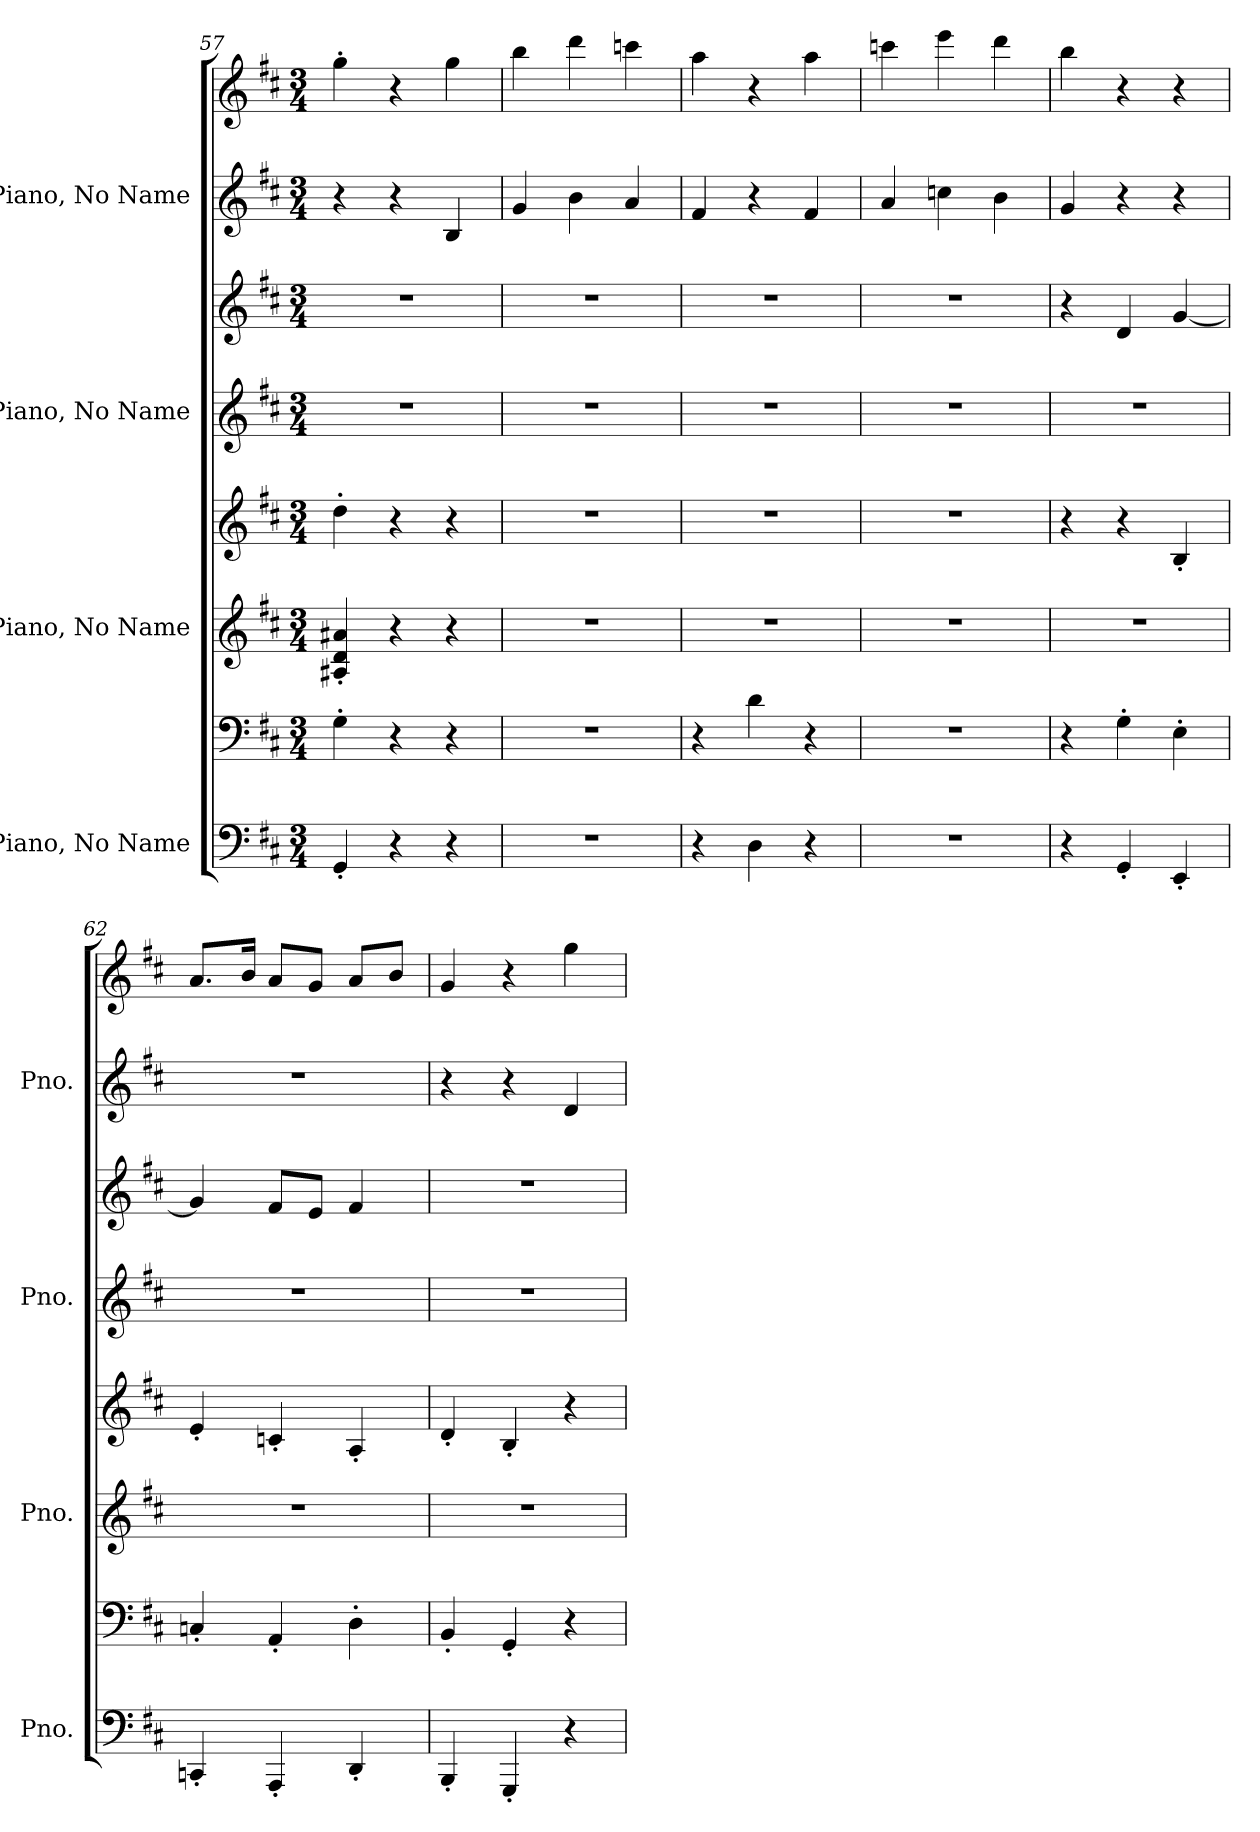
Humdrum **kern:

**kern	**kern	**kern	**kern	**kern	**kern	**kern	**kern
*part4	*part4	*part3	*part3	*part2	*part2	*part1	*part1
*staff8	*staff7	*staff6	*staff5	*staff4	*staff3	*staff2	*staff1
*I"Piano, No Name	*	*I"Piano, No Name	*	*I"Piano, No Name	*	*I"Piano, No Name	*
*I'Pno.	*	*I'Pno.	*	*I'Pno.	*	*I'Pno.	*
*clefF4	*clefF4	*clefG2	*clefG2	*clefG2	*clefG2	*clefG2	*clefG2
*k[f#c#]	*k[f#c#]	*k[f#c#]	*k[f#c#]	*k[f#c#]	*k[f#c#]	*k[f#c#]	*k[f#c#]
*M3/4	*M3/4	*M3/4	*M3/4	*M3/4	*M3/4	*M3/4	*M3/4
*MM152	*MM152	*MM152	*MM152	*MM152	*MM152	*MM152	*MM152
=57	=57	=57	=57	=57	=57	=57	=57
4GG'/	4G'\	4A#X/' 4d/' 4a#X/'	4dd'\	2.r	2.r	4r	4gg'\
4r	4r	4r	4r	.	.	4r	4r
*	*	*	*	*	*	*	*MM157
4r	4r	4r	4r	.	.	4B/	4gg\
=58	=58	=58	=58	=58	=58	=58	=58
2.r	2.r	2.r	2.r	2.r	2.r	4g/	4bb\
.	.	.	.	.	.	4b\	4ddd\
.	.	.	.	.	.	4a/	4cccn\
=59	=59	=59	=59	=59	=59	=59	=59
4r	4r	2.r	2.r	2.r	2.r	4f#/	4aa\
4D\	4d\	.	.	.	.	4r	4r
4r	4r	.	.	.	.	4f#/	4aa\
!!LO:PB:g=z
=60	=60	=60	=60	=60	=60	=60	=60
2.r	2.r	2.r	2.r	2.r	2.r	4a/	4cccn\
.	.	.	.	.	.	4ccn\	4eee\
.	.	.	.	.	.	4b\	4ddd\
=61	=61	=61	=61	=61	=61	=61	=61
4r	4r	2.r	4r	2.r	4r	4g/	4bb\
4GG'/	4G'\	.	4r	.	4d/	4r	4r
4EE'/	4E'\	.	4B'/	.	[4g/	4r	4r
=62	=62	=62	=62	=62	=62	=62	=62
4CCn'/	4Cn'/	2.r	4e'/	2.r	4g/]	2.r	8.a/L
.	.	.	.	.	.	.	16b/Jk
4AAA'/	4AA'/	.	4cn'/	.	8f#/L	.	8a/L
.	.	.	.	.	8e/J	.	8g/J
4DD'/	4D'\	.	4A'/	.	4f#/	.	8a/L
.	.	.	.	.	.	.	8b/J
=63	=63	=63	=63	=63	=63	=63	=63
4BBB'/	4BB'/	2.r	4d'/	2.r	2.r	4r	4g/
4GGG'/	4GG'/	.	4B'/	.	.	4r	4r
4r	4r	.	4r	.	.	4d/	4gg\
=	=	=	=	=	=	=	=
*-	*-	*-	*-	*-	*-	*-	*-
